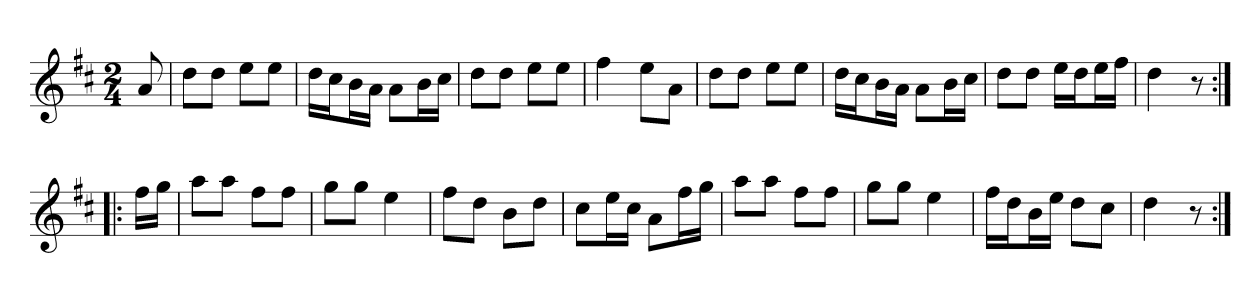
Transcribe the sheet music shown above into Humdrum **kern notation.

**kern
*part1
*staff1
*clefG2
*k[f#c#]
*D:
*M2/4
*MM120
=
8a
=1
8dd\L
8dd\J
8ee\L
8ee\J
=2
16dd\LL
16cc#\J
16b\L
16a\JJ
8a\L
16b\L
16cc#\JJ
=3
8dd\L
8dd\J
8ee\L
8ee\J
=4
4ff#
8ee\L
8a\J
=5
8dd\L
8dd\J
8ee\L
8ee\J
=6
16dd\LL
16cc#\J
16b\L
16a\JJ
8a\L
16b\L
16cc#\JJ
=7
8dd\L
8dd\J
16ee\LL
16dd\J
16ee\L
16ff#\JJ
=8
4dd
8r
=:|!|:
16ff#\LL
16gg\JJ
=9
8aa\L
8aa\J
8ff#\L
8ff#\J
=10
8gg\L
8gg\J
4ee
=11
8ff#\L
8dd\J
8b\L
8dd\J
=12
8cc#\L
16ee\L
16cc#\JJ
8a\L
16ff#\L
16gg\JJ
=13
8aa\L
8aa\J
8ff#\L
8ff#\J
=14
8gg\L
8gg\J
4ee
=15
16ff#\LL
16dd\J
16b\L
16ee\JJ
8dd\L
8cc#\J
=16
4dd
8r
=:|!
*-
